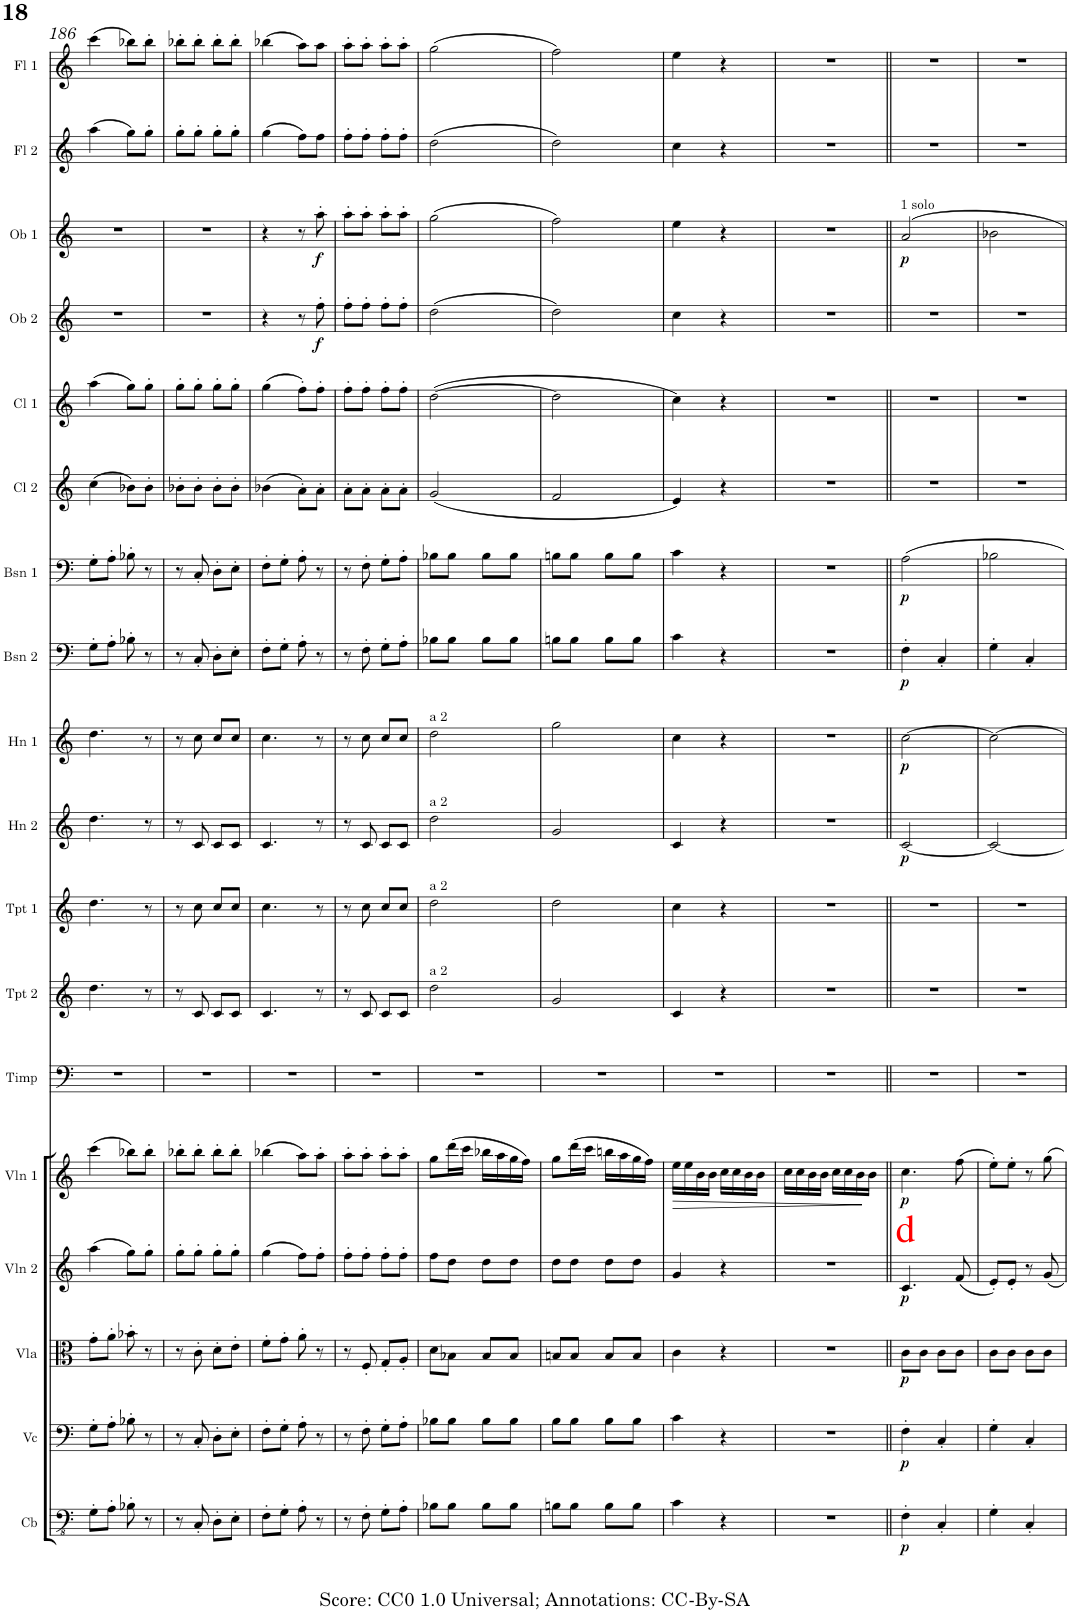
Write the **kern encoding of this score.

**kern	**dynam	**kern	**dynam	**kern	**dynam	**kern	**dynam	**kern	**text	**dynam	**kern	**kern	**kern	**kern	**dynam	**kern	**dynam	**kern	**dynam	**kern	**dynam	**kern	**kern	**kern	**dynam	**kern	**dynam	**kern	**kern
*part18	*part18	*part17	*part17	*part16	*part16	*part15	*part15	*part14	*part14	*part14	*part13	*part12	*part11	*part10	*part10	*part9	*part9	*part8	*part8	*part7	*part7	*part6	*part5	*part4	*part4	*part3	*part3	*part2	*part1
*staff18	*staff18	*staff17	*staff17	*staff16	*staff16	*staff15	*staff15	*staff14	*staff14	*staff14	*staff13	*staff12	*staff11	*staff10	*staff10	*staff9	*staff9	*staff8	*staff8	*staff7	*staff7	*staff6	*staff5	*staff4	*staff4	*staff3	*staff3	*staff2	*staff1
*I"Contrabass	*	*I"Violoncello	*	*I"Viola	*	*I"Violin 2	*	*I"Violin 1	*	*	*I"Timpani	*I"C Trumpet 2	*I"C Trumpet 1	*I"C Horn 2	*	*I"C Horn 1	*	*I"Bassoon 2	*	*I"Bassoon 1	*	*I"C Clarinet 2	*I"C Clarinet 1	*I"Oboe 2	*	*I"Oboe 1	*	*I"Flute 2	*I"Flute 1
*I'Cb	*	*I'Vc	*	*I'Vla	*	*I'Vln 2	*	*I'Vln 1	*	*	*I'Timp	*I'Tpt 2	*I'Tpt 1	*I'Hn 2	*	*I'Hn 1	*	*I'Bsn 2	*	*I'Bsn 1	*	*I'Cl 2	*I'Cl 1	*I'Ob 2	*	*I'Ob 1	*	*I'Fl 2	*I'Fl 1
!!LO:PB:g=z
*clefFv4	*	*clefF4	*	*clefC3	*	*clefG2	*	*clefG2	*	*	*clefF4	*clefG2	*clefG2	*clefG2	*	*clefG2	*	*clefF4	*	*clefF4	*	*clefG2	*clefG2	*clefG2	*	*clefG2	*	*clefG2	*clefG2
*	*	*	*	*	*	*	*	*	*	*	*	*	*	*Trd7c12	*	*Trd7c12	*	*	*	*	*	*Trd1c2	*Trd1c2	*	*	*	*	*	*
*k[]	*	*k[]	*	*k[]	*	*k[]	*	*k[]	*	*	*k[]	*k[]	*k[]	*k[]	*	*k[]	*	*k[]	*	*k[]	*	*k[]	*k[]	*k[]	*	*k[]	*	*k[]	*k[]
*M2/4	*	*M2/4	*	*M2/4	*	*M2/4	*	*M2/4	*	*	*M2/4	*M2/4	*M2/4	*M2/4	*	*M2/4	*	*M2/4	*	*M2/4	*	*M2/4	*M2/4	*M2/4	*	*M2/4	*	*M2/4	*M2/4
=186	=186	=186	=186	=186	=186	=186	=186	=186	=186	=186	=186	=186	=186	=186	=186	=186	=186	=186	=186	=186	=186	=186	=186	=186	=186	=186	=186	=186	=186
8GG'\L	.	8G'\L	.	8g'\L	.	(4aa\	.	(4ccc\	.	.	2r	4.dd\	4.dd\	4.dd\	.	4.dd\	.	8G'\L	.	8G'\L	.	(4cc\	(4aa\	2r	.	2r	.	(4aa\	(4ccc\
8AA'\J	.	8A'\J	.	8a'\J	.	.	.	.	.	.	.	.	.	.	.	.	.	8A'\J	.	8A'\J	.	.	.	.	.	.	.	.	.
8BB-X'\	.	8B-X'\	.	8b-X'\	.	8gg\L)	.	8bb-X\L)	.	.	.	.	.	.	.	.	.	8B-X'\	.	8B-X'\	.	8b-X\L)	8gg\L)	.	.	.	.	8gg\L)	8bb-X\L)
8r	.	8r	.	8r	.	8gg'\J	.	8bb-'\J	.	.	.	8r	8r	8r	.	8r	.	8r	.	8r	.	8b-'\J	8gg'\J	.	.	.	.	8gg'\J	8bb-'\J
=187	=187	=187	=187	=187	=187	=187	=187	=187	=187	=187	=187	=187	=187	=187	=187	=187	=187	=187	=187	=187	=187	=187	=187	=187	=187	=187	=187	=187	=187
8r	.	8r	.	8r	.	8gg'\L	.	8bb-X'\L	.	.	2r	8r	8r	8r	.	8r	.	8r	.	8r	.	8b-X'\L	8gg'\L	2r	.	2r	.	8gg'\L	8bb-X'\L
8CC'/	.	8C'/	.	8c'\	.	8gg'\J	.	8bb-'\J	.	.	.	8c/	8cc\	8c/	.	8cc\	.	8C'/	.	8C'/	.	8b-'\J	8gg'\J	.	.	.	.	8gg'\J	8bb-'\J
8DD'\L	.	8D'\L	.	8d'\L	.	8gg'\L	.	8bb-'\L	.	.	.	8c/L	8cc/L	8c/L	.	8cc/L	.	8D'\L	.	8D'\L	.	8b-'\L	8gg'\L	.	.	.	.	8gg'\L	8bb-'\L
8EE'\J	.	8E'\J	.	8e'\J	.	8gg'\J	.	8bb-'\J	.	.	.	8c/J	8cc/J	8c/J	.	8cc/J	.	8E'\J	.	8E'\J	.	8b-'\J	8gg'\J	.	.	.	.	8gg'\J	8bb-'\J
=188	=188	=188	=188	=188	=188	=188	=188	=188	=188	=188	=188	=188	=188	=188	=188	=188	=188	=188	=188	=188	=188	=188	=188	=188	=188	=188	=188	=188	=188
8FF'\L	.	8F'\L	.	8f'\L	.	(4gg\	.	(4bb-X\	.	.	2r	4.c/	4.cc\	4.c/	.	4.cc\	.	8F'\L	.	8F'\L	.	(4b-X\	(4gg\	4r	.	4r	.	(4gg\	(4bb-X\
8GG'\J	.	8G'\J	.	8g'\J	.	.	.	.	.	.	.	.	.	.	.	.	.	8G'\J	.	8G'\J	.	.	.	.	.	.	.	.	.
8AA'\	.	8A'\	.	8a'\	.	8ff\L)	.	8aa\L)	.	.	.	.	.	.	.	.	.	8A'\	.	8A'\	.	8a'\L)	8ff'\L)	8r	.	8r	.	8ff\L)	8aa\L)
!	!	!	!	!	!	!	!	!	!	!	!	!	!	!	!	!	!	!	!	!	!	!	!	!	!LO:DY:b	!	!LO:DY:b	!	!
8r	.	8r	.	8r	.	8ff'\J	.	8aa'\J	.	.	.	8r	8r	8r	.	8r	.	8r	.	8r	.	8a'\J	8ff'\J	8ff'\	f	8aa'\	f	8ff\J	8aa\J
=189	=189	=189	=189	=189	=189	=189	=189	=189	=189	=189	=189	=189	=189	=189	=189	=189	=189	=189	=189	=189	=189	=189	=189	=189	=189	=189	=189	=189	=189
8r	.	8r	.	8r	.	8ff'\L	.	8aa'\L	.	.	2r	8r	8r	8r	.	8r	.	8r	.	8r	.	8a'\L	8ff'\L	8ff'\L	.	8aa'\L	.	8ff'\L	8aa'\L
8FF'\	.	8F'\	.	8F'/	.	8ff'\J	.	8aa'\J	.	.	.	8c/	8cc\	8c/	.	8cc\	.	8F'\	.	8F'\	.	8a'\J	8ff'\J	8ff'\J	.	8aa'\J	.	8ff'\J	8aa'\J
8GG'\L	.	8G'\L	.	8G'/L	.	8ff'\L	.	8aa'\L	.	.	.	8c/L	8cc/L	8c/L	.	8cc/L	.	8G'\L	.	8G'\L	.	8a'\L	8ff'\L	8ff'\L	.	8aa'\L	.	8ff'\L	8aa'\L
8AA'\J	.	8A'\J	.	8A'/J	.	8ff'\J	.	8aa'\J	.	.	.	8c/J	8cc/J	8c/J	.	8cc/J	.	8A'\J	.	8A'\J	.	8a'\J	8ff'\J	8ff'\J	.	8aa'\J	.	8ff'\J	8aa'\J
=190	=190	=190	=190	=190	=190	=190	=190	=190	=190	=190	=190	=190	=190	=190	=190	=190	=190	=190	=190	=190	=190	=190	=190	=190	=190	=190	=190	=190	=190
!	!	!	!	!	!	!	!	!	!	!	!	!	!	!	!	!LO:TX:a:t=a 2	!	!	!	!	!	!	!	!	!	!	!	!	!
!	!	!	!	!	!	!	!	!	!	!	!	!	!	!LO:TX:a:t=a 2	!	!	!	!	!	!	!	!	!	!	!	!	!	!	!
!	!	!	!	!	!	!	!	!	!	!	!	!	!LO:TX:a:t=a 2	!	!	!	!	!	!	!	!	!	!	!	!	!	!	!	!
!	!	!	!	!	!	!	!	!	!	!	!	!LO:TX:a:t=a 2	!	!	!	!	!	!	!	!	!	!	!	!	!	!	!	!	!
8BB-X\L	.	8B-X\L	.	8d\L	.	8ff\L	.	8gg\L	.	.	2r	2dd\	2dd\	2dd\	.	2dd\	.	8B-X\L	.	8B-X\L	.	(2g/	([2dd\	(2dd\	.	(2gg\	.	(2dd\	(2gg\
8BB-\J	.	8B-\J	.	8B-X\J	.	8dd\J	.	(16ddd\L	.	.	.	.	.	.	.	.	.	8B-\J	.	8B-\J	.	.	.	.	.	.	.	.	.
.	.	.	.	.	.	.	.	16ccc\JJ	.	.	.	.	.	.	.	.	.	.	.	.	.	.	.	.	.	.	.	.	.
8BB-\L	.	8B-\L	.	8B-/L	.	8dd\L	.	16bb-X\LL	.	.	.	.	.	.	.	.	.	8B-\L	.	8B-\L	.	.	.	.	.	.	.	.	.
.	.	.	.	.	.	.	.	16aa\	.	.	.	.	.	.	.	.	.	.	.	.	.	.	.	.	.	.	.	.	.
8BB-\J	.	8B-\J	.	8B-/J	.	8dd\J	.	16gg\	.	.	.	.	.	.	.	.	.	8B-\J	.	8B-\J	.	.	.	.	.	.	.	.	.
.	.	.	.	.	.	.	.	16ff\JJ)	.	.	.	.	.	.	.	.	.	.	.	.	.	.	.	.	.	.	.	.	.
=191	=191	=191	=191	=191	=191	=191	=191	=191	=191	=191	=191	=191	=191	=191	=191	=191	=191	=191	=191	=191	=191	=191	=191	=191	=191	=191	=191	=191	=191
8BBn\L	.	8B\L	.	8Bn/L	.	8dd\L	.	8gg\L	.	.	2r	2g/	2dd\	2g/	.	2gg\	.	8Bn\L	.	8Bn\L	.	2f/	2dd\]	2dd\)	.	2ff\)	.	2dd\)	2ff\)
8BB\J	.	8B\J	.	8B/J	.	8dd\J	.	(16ddd\L	.	.	.	.	.	.	.	.	.	8B\J	.	8B\J	.	.	.	.	.	.	.	.	.
.	.	.	.	.	.	.	.	16ccc\JJ	.	.	.	.	.	.	.	.	.	.	.	.	.	.	.	.	.	.	.	.	.
8BB\L	.	8B\L	.	8B/L	.	8dd\L	.	16bbn\LL	.	.	.	.	.	.	.	.	.	8B\L	.	8B\L	.	.	.	.	.	.	.	.	.
.	.	.	.	.	.	.	.	16aa\	.	.	.	.	.	.	.	.	.	.	.	.	.	.	.	.	.	.	.	.	.
8BB\J	.	8B\J	.	8B/J	.	8dd\J	.	16gg\	.	.	.	.	.	.	.	.	.	8B\J	.	8B\J	.	.	.	.	.	.	.	.	.
.	.	.	.	.	.	.	.	16ff\JJ)	.	.	.	.	.	.	.	.	.	.	.	.	.	.	.	.	.	.	.	.	.
=192	=192	=192	=192	=192	=192	=192	=192	=192	=192	=192	=192	=192	=192	=192	=192	=192	=192	=192	=192	=192	=192	=192	=192	=192	=192	=192	=192	=192	=192
!	!	!	!	!	!	!	!	!	!	!LO:HP:b	!	!	!	!	!	!	!	!	!	!	!	!	!	!	!	!	!	!	!
4C\	.	4c\	.	4c\	.	4g/	.	16ee\LL	.	>	2r	4c/	4cc\	4c/	.	4cc\	.	4c\	.	4c\	.	4e/)	4cc\)	4cc\	.	4ee\	.	4cc\	4ee\
.	.	.	.	.	.	.	.	16ee\	.	.	.	.	.	.	.	.	.	.	.	.	.	.	.	.	.	.	.	.	.
.	.	.	.	.	.	.	.	16b\	.	.	.	.	.	.	.	.	.	.	.	.	.	.	.	.	.	.	.	.	.
.	.	.	.	.	.	.	.	16b\JJ	.	.	.	.	.	.	.	.	.	.	.	.	.	.	.	.	.	.	.	.	.
4r	.	4r	.	4r	.	4r	.	16cc\LL	.	.	.	4r	4r	4r	.	4r	.	4r	.	4r	.	4r	4r	4r	.	4r	.	4r	4r
.	.	.	.	.	.	.	.	16cc\	.	.	.	.	.	.	.	.	.	.	.	.	.	.	.	.	.	.	.	.	.
.	.	.	.	.	.	.	.	16b\	.	.	.	.	.	.	.	.	.	.	.	.	.	.	.	.	.	.	.	.	.
.	.	.	.	.	.	.	.	16b\JJ	.	.	.	.	.	.	.	.	.	.	.	.	.	.	.	.	.	.	.	.	.
=193	=193	=193	=193	=193	=193	=193	=193	=193	=193	=193	=193	=193	=193	=193	=193	=193	=193	=193	=193	=193	=193	=193	=193	=193	=193	=193	=193	=193	=193
2r	.	2r	.	2r	.	2r	.	16cc\LL	.	.	2r	2r	2r	2r	.	2r	.	2r	.	2r	.	2r	2r	2r	.	2r	.	2r	2r
.	.	.	.	.	.	.	.	16cc\	.	.	.	.	.	.	.	.	.	.	.	.	.	.	.	.	.	.	.	.	.
.	.	.	.	.	.	.	.	16b\	.	.	.	.	.	.	.	.	.	.	.	.	.	.	.	.	.	.	.	.	.
.	.	.	.	.	.	.	.	16b\JJ	.	.	.	.	.	.	.	.	.	.	.	.	.	.	.	.	.	.	.	.	.
.	.	.	.	.	.	.	.	16cc\LL	.	.	.	.	.	.	.	.	.	.	.	.	.	.	.	.	.	.	.	.	.
.	.	.	.	.	.	.	.	16cc\	.	.	.	.	.	.	.	.	.	.	.	.	.	.	.	.	.	.	.	.	.
.	.	.	.	.	.	.	.	16b\	.	.	.	.	.	.	.	.	.	.	.	.	.	.	.	.	.	.	.	.	.
.	.	.	.	.	.	.	.	16b\JJ	.	]	.	.	.	.	.	.	.	.	.	.	.	.	.	.	.	.	.	.	.
=194||	=194||	=194||	=194||	=194||	=194||	=194||	=194||	=194||	=194||	=194||	=194||	=194||	=194||	=194||	=194||	=194||	=194||	=194||	=194||	=194||	=194||	=194||	=194||	=194||	=194||	=194||	=194||	=194||	=194||
!	!	!	!	!	!	!	!	!	!	!	!	!	!	!	!	!	!	!	!	!	!	!	!	!	!	!LO:TX:a:t=1 solo	!	!	!
!	!LO:DY:b	!	!LO:DY:b	!	!LO:DY:b	!	!LO:DY:b	!	!LO:LY:b:color=#FF0000	!LO:DY:b	!	!	!	!	!LO:DY:b	!	!LO:DY:b	!	!LO:DY:b	!	!LO:DY:b	!	!	!	!	!	!LO:DY:b	!	!
4FF'\	p	4F'\	p	8c\L	p	4.c/	p	4.cc\	d	p	2r	2r	2r	[2c/	p	[2cc\	p	4F'\	p	2A\	p	2r	2r	2r	.	2a/	p	2r	2r
.	.	.	.	8c\J	.	.	.	.	.	.	.	.	.	.	.	.	.	.	.	.	.	.	.	.	.	.	.	.	.
4CC'/	.	4C'/	.	8c\L	.	.	.	.	.	.	.	.	.	.	.	.	.	4C'/	.	.	.	.	.	.	.	.	.	.	.
.	.	.	.	8c\J	.	(8f/	.	(8ff\	.	.	.	.	.	.	.	.	.	.	.	.	.	.	.	.	.	.	.	.	.
=195	=195	=195	=195	=195	=195	=195	=195	=195	=195	=195	=195	=195	=195	=195	=195	=195	=195	=195	=195	=195	=195	=195	=195	=195	=195	=195	=195	=195	=195
4GG'\	.	4G'\	.	8c\L	.	8e'/L)	.	8ee'\L)	.	.	2r	2r	2r	2c/_	.	2cc\_	.	4G'\	.	2B-X\	.	2r	2r	2r	.	2b-X\	.	2r	2r
.	.	.	.	8c\J	.	8e'/J	.	8ee'\J	.	.	.	.	.	.	.	.	.	.	.	.	.	.	.	.	.	.	.	.	.
4CC'/	.	4C'/	.	8c\L	.	8r	.	8r	.	.	.	.	.	.	.	.	.	4C'/	.	.	.	.	.	.	.	.	.	.	.
.	.	.	.	8c\J	.	8g/	.	8gg\	.	.	.	.	.	.	.	.	.	.	.	.	.	.	.	.	.	.	.	.	.
=	=	=	=	=	=	=	=	=	=	=	=	=	=	=	=	=	=	=	=	=	=	=	=	=	=	=	=	=	=
*-	*-	*-	*-	*-	*-	*-	*-	*-	*-	*-	*-	*-	*-	*-	*-	*-	*-	*-	*-	*-	*-	*-	*-	*-	*-	*-	*-	*-	*-
